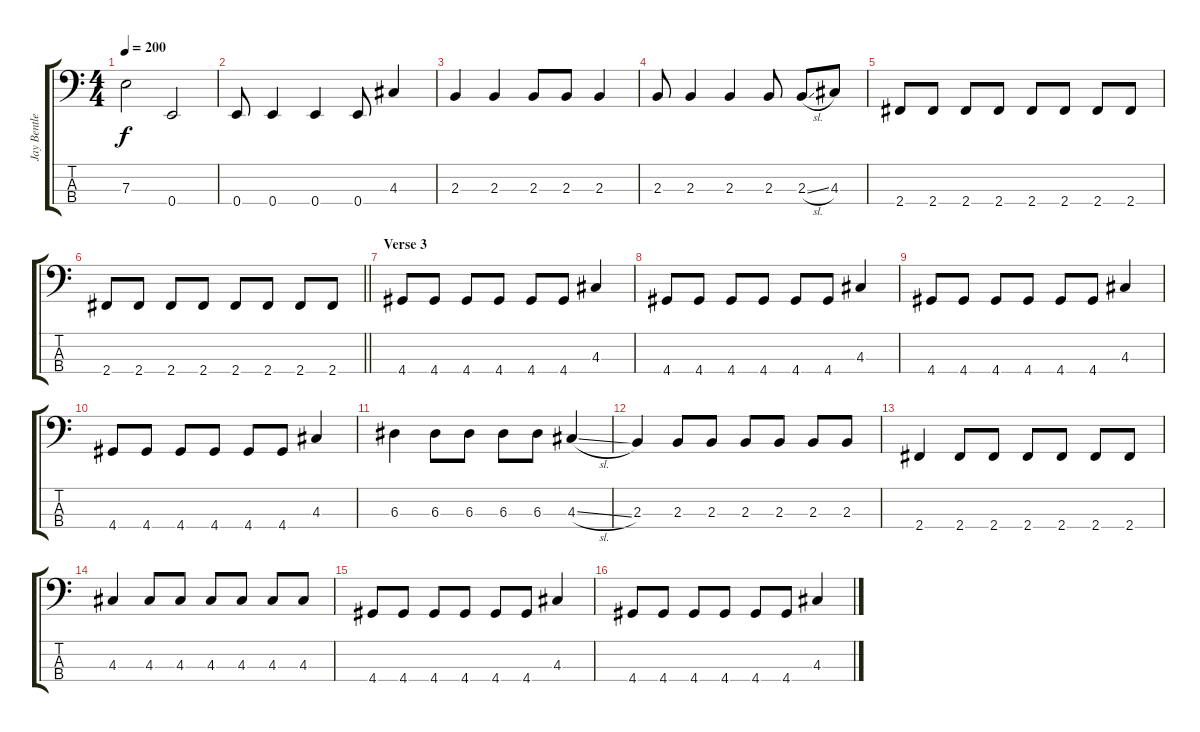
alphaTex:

\track ("Jay Bentley" "Jay Bentle") {instrument electricbasspick}
\staff {score tabs}
\tuning (G2 D2 A1 E1) {hide}
\ts (4 4)
\tempo 200
\clef f4
\ks c
7.3.2{dy f} 0.4.2 |
0.4.8 0.4.4 0.4.4 0.4.8 4.3.4 |
2.3.4 2.3.4 2.3.8 2.3.8 2.3.4 |
2.3.8 2.3.4 2.3.4 2.3.8 2.3{sl}.8 4.3.8 |
2.4.8 2.4.8 2.4.8 2.4.8 2.4.8 2.4.8 2.4.8 2.4.8 |
\barLineRight lightlight
2.4.8 2.4.8 2.4.8 2.4.8 2.4.8 2.4.8 2.4.8 2.4.8 |
\section ("" "Verse 3")
4.4.8 4.4.8 4.4.8 4.4.8 4.4.8 4.4.8 4.3.4 |
4.4.8 4.4.8 4.4.8 4.4.8 4.4.8 4.4.8 4.3.4 |
4.4.8 4.4.8 4.4.8 4.4.8 4.4.8 4.4.8 4.3.4 |
4.4.8 4.4.8 4.4.8 4.4.8 4.4.8 4.4.8 4.3.4 |
6.3.4 6.3.8 6.3.8 6.3.8 6.3.8 4.3{sl}.4 |
2.3.4 2.3.8 2.3.8 2.3.8 2.3.8 2.3.8 2.3.8 |
2.4.4 2.4.8 2.4.8 2.4.8 2.4.8 2.4.8 2.4.8 |
4.3.4 4.3.8 4.3.8 4.3.8 4.3.8 4.3.8 4.3.8 |
4.4.8 4.4.8 4.4.8 4.4.8 4.4.8 4.4.8 4.3.4 |
4.4.8 4.4.8 4.4.8 4.4.8 4.4.8 4.4.8 4.3.4
